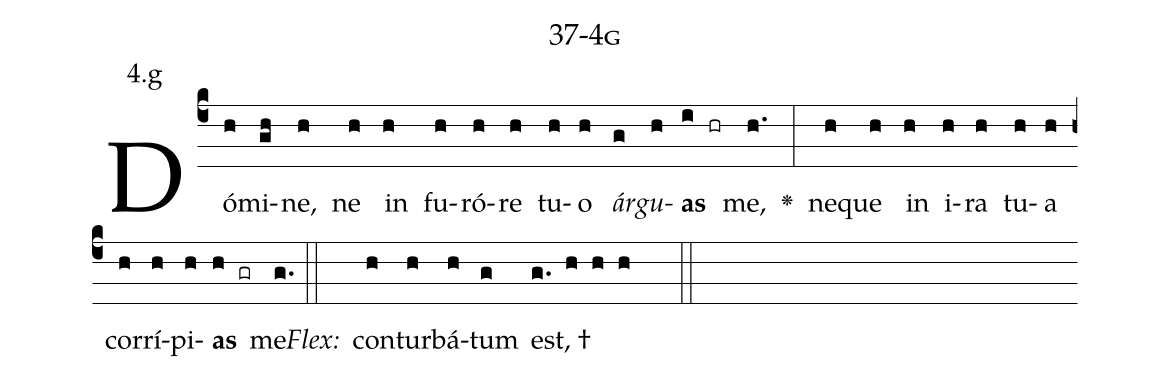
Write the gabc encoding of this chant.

name: 37-4g;
annotation: 4.g;
%%
(c4)Dó(h)mi(gh)ne,(h) ne(h) in(h) fu(h)ró(h)re(h) tu(h)o(h) <i>ár</i>(g)<i>gu</i>(h)<b>as</b>(i hr) me,(h.) <v>\greheightstar</v>(:) ne(h)que(h) in(h) i(h)ra(h) tu(h)a(h) cor(h)rí(h)pi(h)<b>as</b>(h gr) me.(g.) (::)
<i>Flex:</i>()  con(h)tur(h)bá(h)tum(g) est, †(g. h h h  ::)

%E(h) u(h) o(h) u(h) a(h) e.(g.) (::)
